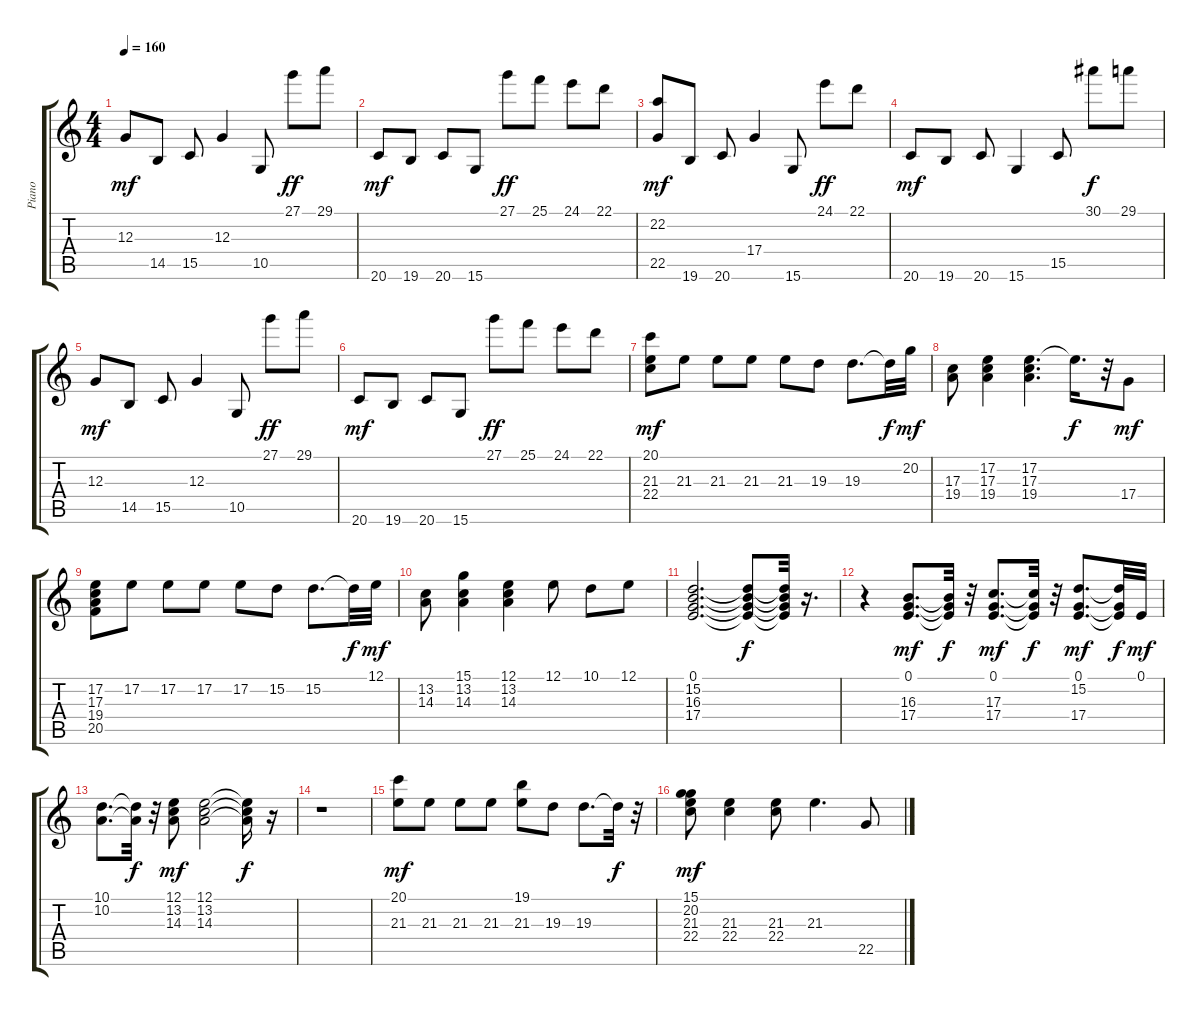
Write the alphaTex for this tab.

\track ("Piano" "Piano") {instrument acousticgrandpiano}
\staff {score tabs}
\tuning (E4 B3 G3 D3 A2 E2) {hide}
\ts (4 4)
\tempo 160
\clef g2
\ks c
12.3.8{dy mf} 14.5.8 15.5.8 12.3.4 10.5.8 27.1.8{dy ff} 29.1.8 |
20.6.8{dy mf} 19.6.8 20.6.8 15.6.8 27.1.8{dy ff} 25.1.8 24.1.8 22.1.8 |
(22.2 22.5).8{dy mf} 19.6.8 20.6.8 17.4.4 15.6.8 24.1.8{dy ff} 22.1.8 |
20.6.8{dy mf} 19.6.8 20.6.8 15.6.4 15.5.8 30.1.8{dy f} 29.1.8 |
12.3.8{dy mf} 14.5.8 15.5.8 12.3.4 10.5.8 27.1.8{dy ff} 29.1.8 |
20.6.8{dy mf} 19.6.8 20.6.8 15.6.8 27.1.8{dy ff} 25.1.8 24.1.8 22.1.8 |
(20.1 21.3 22.4).8{dy mf} 21.3.8 21.3.8 21.3.8 21.3.8 19.3.8 19.3.8{d} 19.3{t}.32{dy f} 20.2.32{dy mf} |
(17.3 19.4).8 (17.2 17.3 19.4).4 (17.2 17.3 19.4).4{d} 17.2{t}.16{d dy f} r.32 17.4.8{dy mf} |
(17.2 17.3 19.4 20.5).8 17.2.8 17.2.8 17.2.8 17.2.8 15.2.8 15.2.8{d} 15.2{t}.32{dy f} 12.1.32{dy mf} |
(13.2 14.3).8 (15.1 13.2 14.3).4 (12.1 13.2 14.3).4 12.1.8 10.1.8 12.1.8 |
(0.1 15.2 16.3 17.4).2{d} (0.1{t} 15.2{t} 16.3{t} 17.4{t}).8{dy f} (0.1{t} 15.2{t} 16.3{t} 17.4{t}).32 r.16{d} |
r.4 (0.1 16.3 17.4).8{d dy mf} (0.1{t} 16.3{t} 17.4{t}).32{dy f} r.32 (0.1 17.3 17.4).8{d dy mf} (0.1{t} 17.3{t} 17.4{t}).32{dy f} r.32 (0.1 15.2 17.4).8{d dy mf} (0.1{t} 15.2{t} 17.4{t}).32{dy f} 0.1.32{dy mf} |
(10.1 10.2).8{d} (10.1{t} 10.2{t}).32{dy f} r.32 (12.1 13.2 14.3).8{dy mf} (12.1 13.2 14.3).2 (12.1{t} 13.2{t} 14.3{t}).16{dy f} r.16 |
r.1 |
(20.1 21.3).8{dy mf} 21.3.8 21.3.8 21.3.8 (19.1 21.3).8 19.3.8 19.3.8{d} 19.3{t}.32{dy f} r.32 |
(15.1 20.2 21.3 22.4).8{dy mf} (21.3 22.4).4 (21.3 22.4).8 21.3.4{d} 22.5.8
